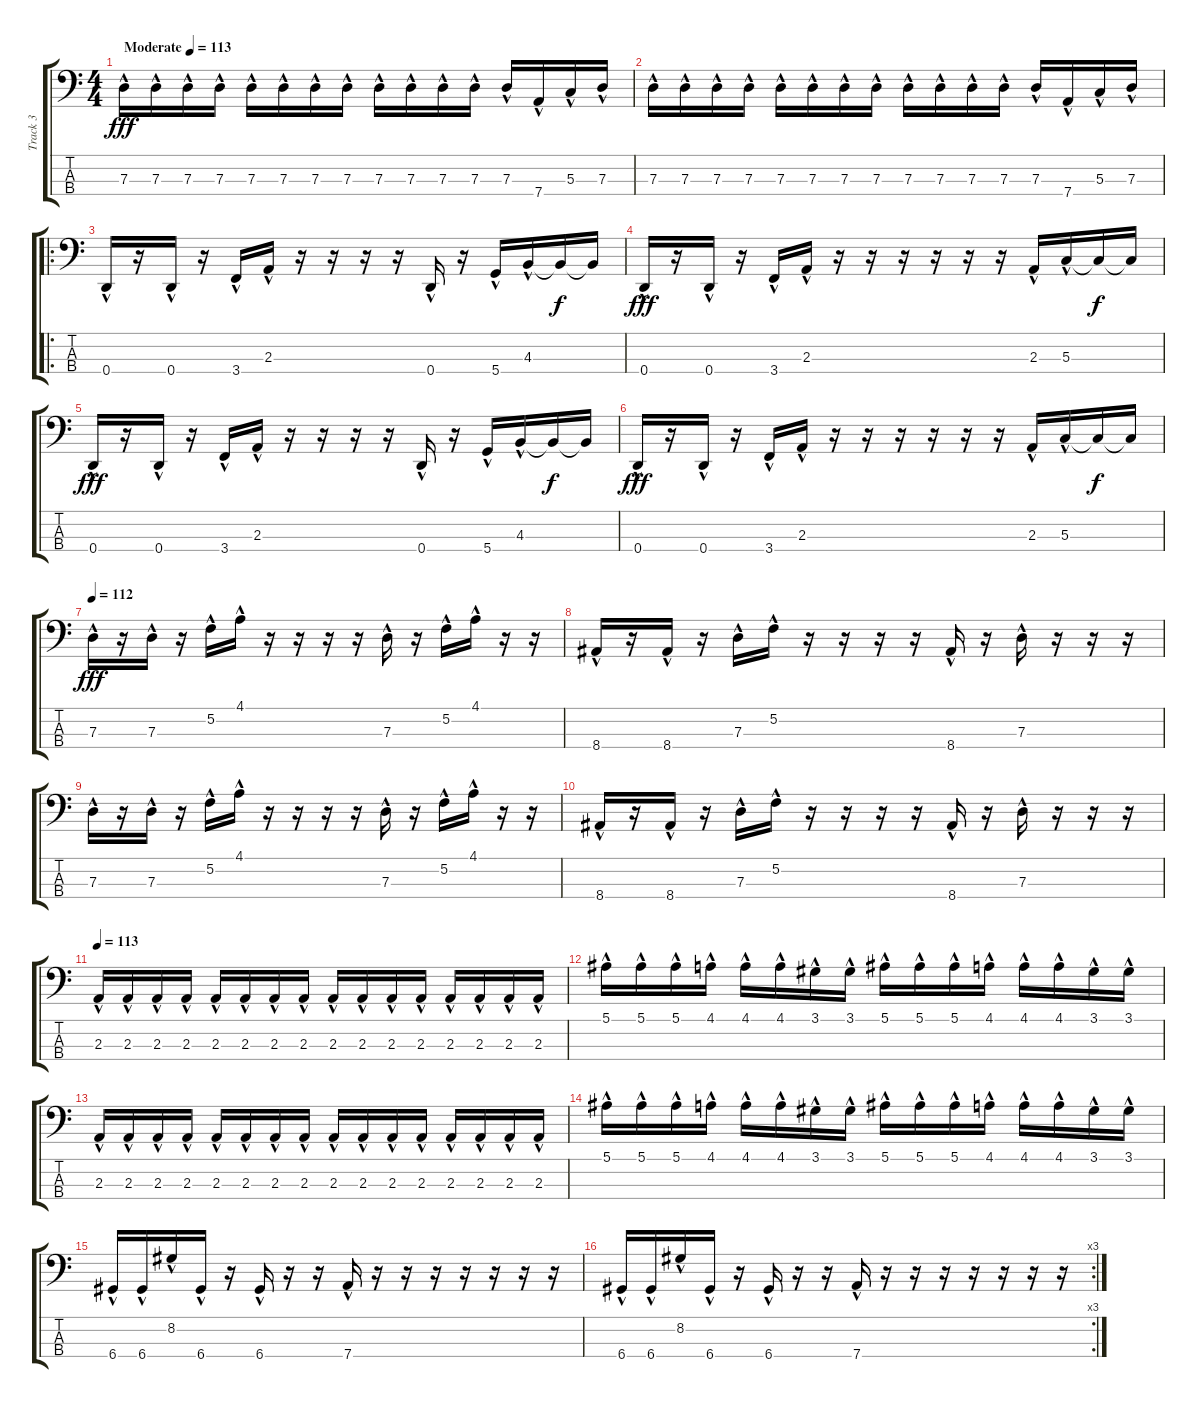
\track ("Track 3" "Track 3") {instrument electricbasspick}
\staff {score tabs}
\tuning (F2 C2 G1 D1) {hide}
\ts (4 4)
\tempo (113 "Moderate")
\clef f4
\ks c
7.3{hac}.16{dy fff instrument electricbasspick} 7.3{hac}.16 7.3{hac}.16 7.3{hac}.16 7.3{hac}.16 7.3{hac}.16 7.3{hac}.16 7.3{hac}.16 7.3{hac}.16 7.3{hac}.16 7.3{hac}.16 7.3{hac}.16 7.3{hac}.16 7.4{hac}.16 5.3{hac}.16 7.3{hac}.16 |
7.3{hac}.16 7.3{hac}.16 7.3{hac}.16 7.3{hac}.16 7.3{hac}.16 7.3{hac}.16 7.3{hac}.16 7.3{hac}.16 7.3{hac}.16 7.3{hac}.16 7.3{hac}.16 7.3{hac}.16 7.3{hac}.16 7.4{hac}.16 5.3{hac}.16 7.3{hac}.16 |
\ro
0.4{hac}.16 r.16 0.4{hac}.16 r.16 3.4{hac}.16 2.3{hac}.16 r.16 r.16 r.16 r.16 0.4{hac}.16 r.16 5.4{hac}.16 4.3{hac}.16 4.3{t}.16{dy f} 4.3{t}.16 |
0.4{hac}.16{dy fff} r.16 0.4{hac}.16 r.16 3.4{hac}.16 2.3{hac}.16 r.16 r.16 r.16 r.16 r.16 r.16 2.3{hac}.16 5.3{hac}.16 5.3{t}.16{dy f} 5.3{t}.16 |
0.4{hac}.16{dy fff} r.16 0.4{hac}.16 r.16 3.4{hac}.16 2.3{hac}.16 r.16 r.16 r.16 r.16 0.4{hac}.16 r.16 5.4{hac}.16 4.3{hac}.16 4.3{t}.16{dy f} 4.3{t}.16 |
0.4{hac}.16{dy fff} r.16 0.4{hac}.16 r.16 3.4{hac}.16 2.3{hac}.16 r.16 r.16 r.16 r.16 r.16 r.16 2.3{hac}.16 5.3{hac}.16 5.3{t}.16{dy f} 5.3{t}.16 |
\tempo 112
7.3{hac}.16{dy fff} r.16 7.3{hac}.16 r.16 5.2{hac}.16 4.1{hac}.16 r.16 r.16 r.16 r.16 7.3{hac}.16 r.16 5.2{hac}.16 4.1{hac}.16 r.16 r.16 |
8.4{hac}.16 r.16 8.4{hac}.16 r.16 7.3{hac}.16 5.2{hac}.16 r.16 r.16 r.16 r.16 8.4{hac}.16 r.16 7.3{hac}.16 r.16 r.16 r.16 |
7.3{hac}.16 r.16 7.3{hac}.16 r.16 5.2{hac}.16 4.1{hac}.16 r.16 r.16 r.16 r.16 7.3{hac}.16 r.16 5.2{hac}.16 4.1{hac}.16 r.16 r.16 |
8.4{hac}.16 r.16 8.4{hac}.16 r.16 7.3{hac}.16 5.2{hac}.16 r.16 r.16 r.16 r.16 8.4{hac}.16 r.16 7.3{hac}.16 r.16 r.16 r.16 |
\tempo 113
2.3{hac}.16 2.3{hac}.16 2.3{hac}.16 2.3{hac}.16 2.3{hac}.16 2.3{hac}.16 2.3{hac}.16 2.3{hac}.16 2.3{hac}.16 2.3{hac}.16 2.3{hac}.16 2.3{hac}.16 2.3{hac}.16 2.3{hac}.16 2.3{hac}.16 2.3{hac}.16 |
5.1{hac}.16 5.1{hac}.16 5.1{hac}.16 4.1{hac}.16 4.1{hac}.16 4.1{hac}.16 3.1{hac}.16 3.1{hac}.16 5.1{hac}.16 5.1{hac}.16 5.1{hac}.16 4.1{hac}.16 4.1{hac}.16 4.1{hac}.16 3.1{hac}.16 3.1{hac}.16 |
2.3{hac}.16 2.3{hac}.16 2.3{hac}.16 2.3{hac}.16 2.3{hac}.16 2.3{hac}.16 2.3{hac}.16 2.3{hac}.16 2.3{hac}.16 2.3{hac}.16 2.3{hac}.16 2.3{hac}.16 2.3{hac}.16 2.3{hac}.16 2.3{hac}.16 2.3{hac}.16 |
5.1{hac}.16 5.1{hac}.16 5.1{hac}.16 4.1{hac}.16 4.1{hac}.16 4.1{hac}.16 3.1{hac}.16 3.1{hac}.16 5.1{hac}.16 5.1{hac}.16 5.1{hac}.16 4.1{hac}.16 4.1{hac}.16 4.1{hac}.16 3.1{hac}.16 3.1{hac}.16 |
6.4{hac}.16 6.4{hac}.16 8.2{hac}.16 6.4{hac}.16 r.16 6.4{hac}.16 r.16 r.16 7.4{hac}.16 r.16 r.16 r.16 r.16 r.16 r.16 r.16 |
\rc 3
6.4{hac}.16 6.4{hac}.16 8.2{hac}.16 6.4{hac}.16 r.16 6.4{hac}.16 r.16 r.16 7.4{hac}.16 r.16 r.16 r.16 r.16 r.16 r.16 r.16
